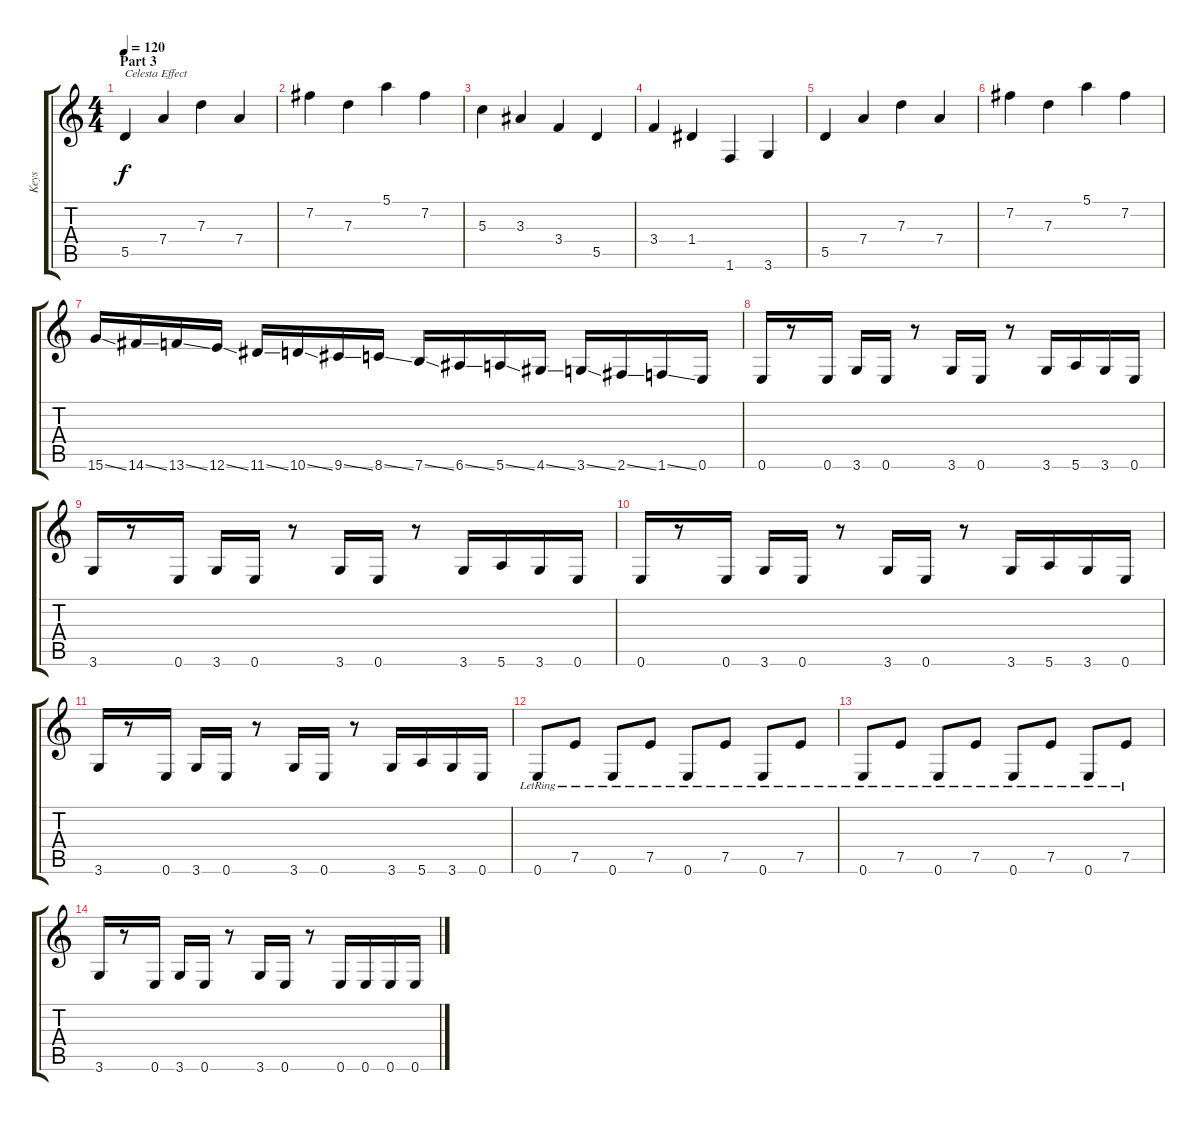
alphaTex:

\track ("Keys" "Keys") {instrument overdrivenguitar}
\staff {score tabs}
\tuning (E4 B3 G3 D3 A2 E2) {hide}
\ts (4 4)
\section ("" "Part 3")
\tempo 120
\clef g2
\ks c
5.5.4{txt "Celesta Effect" dy f instrument celesta} 7.4.4 7.3.4 7.4.4 |
7.2.4{instrument celesta} 7.3.4 5.1.4 7.2.4 |
5.3.4{instrument celesta} 3.3.4 3.4.4 5.5.4 |
3.4.4 1.4.4 1.6.4 3.6.4 |
5.5.4{instrument celesta} 7.4.4 7.3.4 7.4.4 |
7.2.4 7.3.4 5.1.4 7.2.4 |
15.6{ss}.16{instrument synthbass1} 14.6{ss}.16 13.6{ss}.16 12.6{ss}.16 11.6{ss}.16 10.6{ss}.16 9.6{ss}.16 8.6{ss}.16 7.6{ss}.16 6.6{ss}.16 5.6{ss}.16 4.6{ss}.16 3.6{ss}.16 2.6{ss}.16 1.6{ss}.16 0.6.16 |
0.6.16 r.8 0.6.16 3.6.16 0.6.16 r.8 3.6.16 0.6.16 r.8 3.6.16 5.6.16 3.6.16 0.6.16 |
3.6.16 r.8 0.6.16 3.6.16 0.6.16 r.8 3.6.16 0.6.16 r.8 3.6.16 5.6.16 3.6.16 0.6.16 |
0.6.16 r.8 0.6.16 3.6.16 0.6.16 r.8 3.6.16 0.6.16 r.8 3.6.16 5.6.16 3.6.16 0.6.16 |
3.6.16 r.8 0.6.16 3.6.16 0.6.16 r.8 3.6.16 0.6.16 r.8 3.6.16 5.6.16 3.6.16 0.6.16 |
0.6{lr}.8{instrument synthbass1} 7.5{lr}.8 0.6{lr}.8 7.5{lr}.8 0.6{lr}.8 7.5{lr}.8 0.6{lr}.8 7.5{lr}.8 |
0.6{lr}.8{instrument synthbass1} 7.5{lr}.8 0.6{lr}.8 7.5{lr}.8 0.6{lr}.8 7.5{lr}.8 0.6{lr}.8 7.5{lr}.8 |
3.6.16 r.8 0.6.16 3.6.16 0.6.16 r.8 3.6.16 0.6.16 r.8 0.6.16 0.6.16 0.6.16 0.6.16
